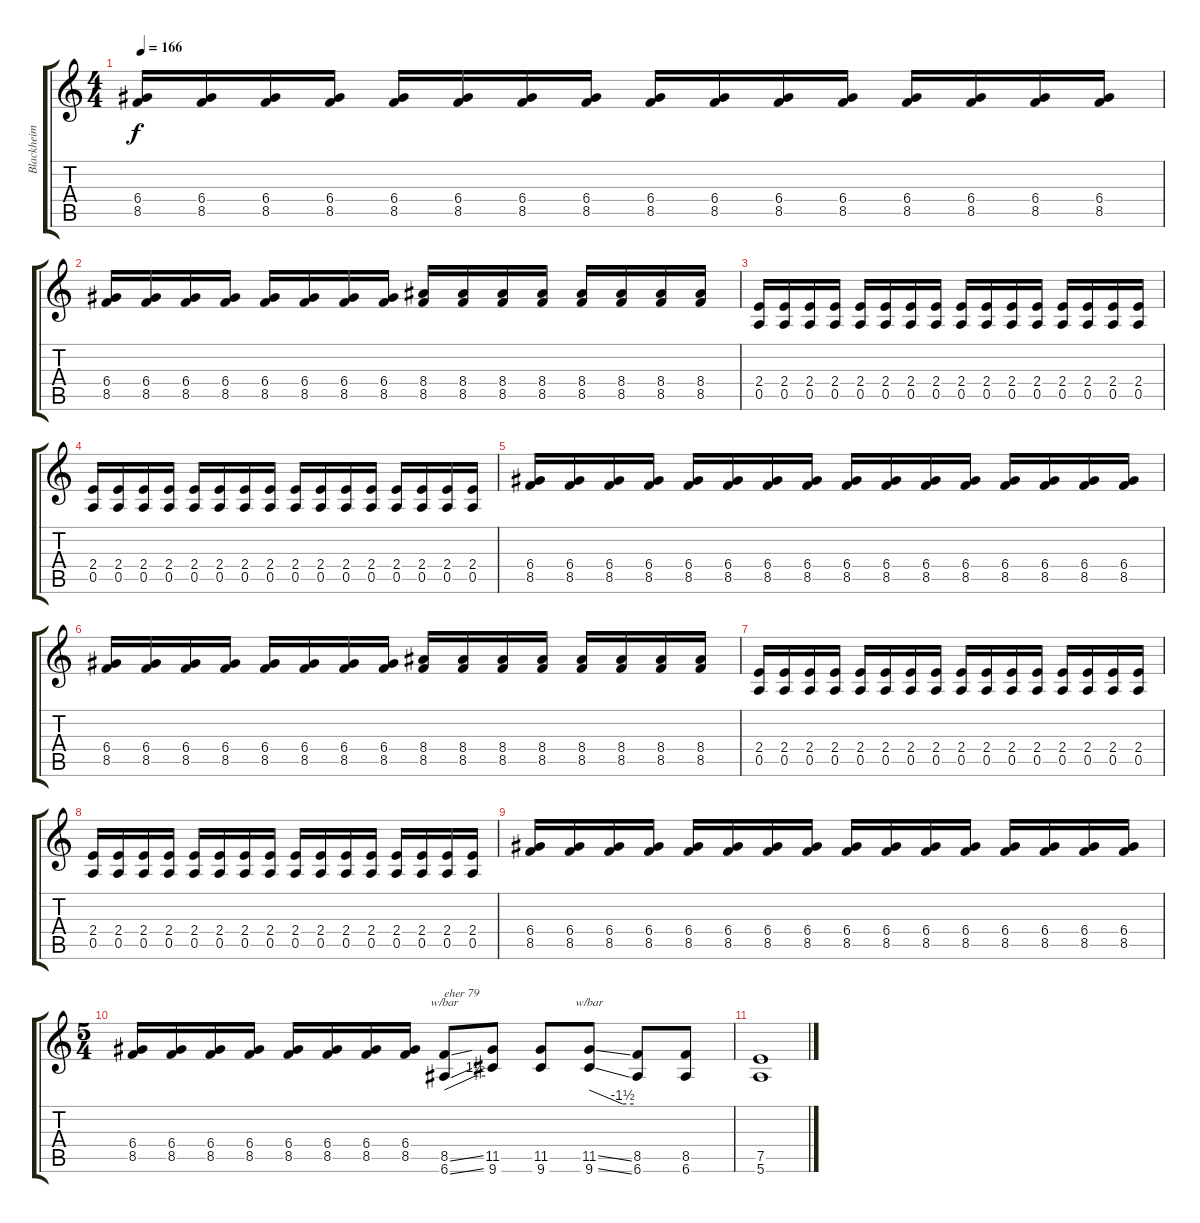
\track ("Blackheim (right)" "Blackheim ") {instrument distortionguitar}
\staff {score tabs}
\tuning (E4 B3 G3 D3 A2 E2) {hide}
\ts (4 4)
\tempo 166
\clef g2
\ks c
(6.4 8.5).16{dy f} (6.4 8.5).16 (6.4 8.5).16 (6.4 8.5).16 (6.4 8.5).16 (6.4 8.5).16 (6.4 8.5).16 (6.4 8.5).16 (6.4 8.5).16 (6.4 8.5).16 (6.4 8.5).16 (6.4 8.5).16 (6.4 8.5).16 (6.4 8.5).16 (6.4 8.5).16 (6.4 8.5).16 |
(6.4 8.5).16 (6.4 8.5).16 (6.4 8.5).16 (6.4 8.5).16 (6.4 8.5).16 (6.4 8.5).16 (6.4 8.5).16 (6.4 8.5).16 (8.4 8.5).16 (8.4 8.5).16 (8.4 8.5).16 (8.4 8.5).16 (8.4 8.5).16 (8.4 8.5).16 (8.4 8.5).16 (8.4 8.5).16 |
(2.4 0.5).16 (2.4 0.5).16 (2.4 0.5).16 (2.4 0.5).16 (2.4 0.5).16 (2.4 0.5).16 (2.4 0.5).16 (2.4 0.5).16 (2.4 0.5).16 (2.4 0.5).16 (2.4 0.5).16 (2.4 0.5).16 (2.4 0.5).16 (2.4 0.5).16 (2.4 0.5).16 (2.4 0.5).16 |
(2.4 0.5).16 (2.4 0.5).16 (2.4 0.5).16 (2.4 0.5).16 (2.4 0.5).16 (2.4 0.5).16 (2.4 0.5).16 (2.4 0.5).16 (2.4 0.5).16 (2.4 0.5).16 (2.4 0.5).16 (2.4 0.5).16 (2.4 0.5).16 (2.4 0.5).16 (2.4 0.5).16 (2.4 0.5).16 |
(6.4 8.5).16 (6.4 8.5).16 (6.4 8.5).16 (6.4 8.5).16 (6.4 8.5).16 (6.4 8.5).16 (6.4 8.5).16 (6.4 8.5).16 (6.4 8.5).16 (6.4 8.5).16 (6.4 8.5).16 (6.4 8.5).16 (6.4 8.5).16 (6.4 8.5).16 (6.4 8.5).16 (6.4 8.5).16 |
(6.4 8.5).16 (6.4 8.5).16 (6.4 8.5).16 (6.4 8.5).16 (6.4 8.5).16 (6.4 8.5).16 (6.4 8.5).16 (6.4 8.5).16 (8.4 8.5).16 (8.4 8.5).16 (8.4 8.5).16 (8.4 8.5).16 (8.4 8.5).16 (8.4 8.5).16 (8.4 8.5).16 (8.4 8.5).16 |
(2.4 0.5).16 (2.4 0.5).16 (2.4 0.5).16 (2.4 0.5).16 (2.4 0.5).16 (2.4 0.5).16 (2.4 0.5).16 (2.4 0.5).16 (2.4 0.5).16 (2.4 0.5).16 (2.4 0.5).16 (2.4 0.5).16 (2.4 0.5).16 (2.4 0.5).16 (2.4 0.5).16 (2.4 0.5).16 |
(2.4 0.5).16 (2.4 0.5).16 (2.4 0.5).16 (2.4 0.5).16 (2.4 0.5).16 (2.4 0.5).16 (2.4 0.5).16 (2.4 0.5).16 (2.4 0.5).16 (2.4 0.5).16 (2.4 0.5).16 (2.4 0.5).16 (2.4 0.5).16 (2.4 0.5).16 (2.4 0.5).16 (2.4 0.5).16 |
(6.4 8.5).16 (6.4 8.5).16 (6.4 8.5).16 (6.4 8.5).16 (6.4 8.5).16 (6.4 8.5).16 (6.4 8.5).16 (6.4 8.5).16 (6.4 8.5).16 (6.4 8.5).16 (6.4 8.5).16 (6.4 8.5).16 (6.4 8.5).16 (6.4 8.5).16 (6.4 8.5).16 (6.4 8.5).16 |
\ts (5 4)
(6.4 8.5).16 (6.4 8.5).16 (6.4 8.5).16 (6.4 8.5).16 (6.4 8.5).16 (6.4 8.5).16 (6.4 8.5).16 (6.4 8.5).16 (8.5{ss} 6.6{ss}).8{tbe (custom default 0 0 45 6 60 6) txt "eher 79"} (11.5 9.6).8 (11.5 9.6).8 (11.5{ss} 9.6{ss}).8{tbe (custom default 0 0 45 -6 60 -6)} (8.5 6.6).8 (8.5 6.6).8 |
(7.5 5.6).1
